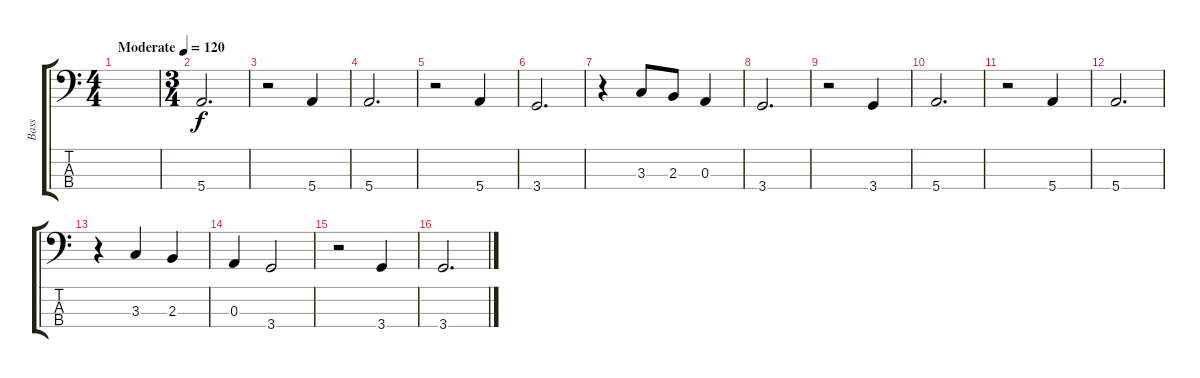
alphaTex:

\track ("Bass" "Bass") {instrument contrabass}
\staff {score tabs}
\tuning (G2 D2 A1 E1) {hide}
\ts (4 4)
\tempo (120 "Moderate")
\clef f4
\ks c
|
\ts (3 4)
5.4.2{d} |
r.2 5.4.4 |
5.4.2{d} |
r.2 5.4.4 |
3.4.2{d} |
r.4 3.3.8 2.3.8 0.3.4 |
3.4.2{d} |
r.2 3.4.4 |
5.4.2{d} |
r.2 5.4.4 |
5.4.2{d} |
r.4 3.3.4 2.3.4 |
0.3.4 3.4.2 |
r.2 3.4.4 |
3.4.2{d}
